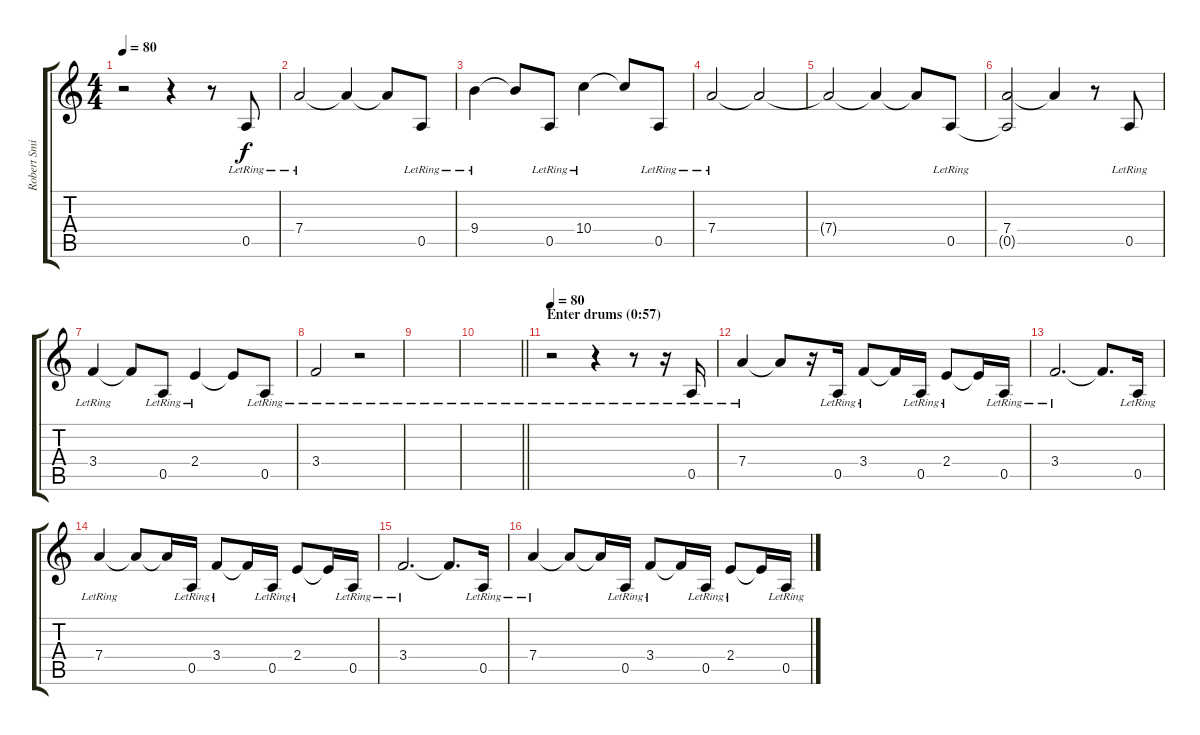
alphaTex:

\track ("Robert Smith (guitar 1)" "Robert Smi") {instrument electricguitarclean}
\staff {score tabs}
\tuning (E4 B3 G3 D3 A2 E2) {hide}
\ts (4 4)
\tempo 80
\clef g2
\ks c
r.2{dy f} r.4 r.8 0.5{lr}.8 |
7.4{lr}.2 7.4{t}.4 7.4{t}.8 0.5{lr}.8 |
9.4{lr}.4 9.4{t}.8 0.5{lr}.8 10.4{lr}.4 10.4{t}.8 0.5{lr}.8 |
7.4{lr}.2 7.4{t}.2 |
7.4{t}.2 7.4{t}.4 7.4{t}.8 0.5{lr}.8 |
(7.4 0.5{t}).2 7.4{t}.4 r.8 0.5{lr}.8 |
3.4{lr}.4 3.4{t}.8 0.5{lr}.8 2.4{lr}.4 2.4{t}.8 0.5{lr}.8 |
3.4{lr}.2 r.2 |
|
\barLineRight lightlight
|
\section ("" "Enter drums (0:57)")
\tempo 80
r.2 r.4 r.8 r.16 0.5{lr}.16 |
7.4{lr}.4 7.4{t}.8 r.16 0.5{lr}.16 3.4{lr}.8 3.4{t}.16 0.5{lr}.16 2.4{lr}.8 2.4{t}.16 0.5{lr}.16 |
3.4{lr}.2{d} 3.4{t}.8{d} 0.5{lr}.16 |
7.4{lr}.4 7.4{t}.8 7.4{t}.16 0.5{lr}.16 3.4{lr}.8 3.4{t}.16 0.5{lr}.16 2.4{lr}.8 2.4{t}.16 0.5{lr}.16 |
3.4{lr}.2{d} 3.4{t}.8{d} 0.5{lr}.16 |
7.4{lr}.4 7.4{t}.8 7.4{t}.16 0.5{lr}.16 3.4{lr}.8 3.4{t}.16 0.5{lr}.16 2.4{lr}.8 2.4{t}.16 0.5{lr}.16
